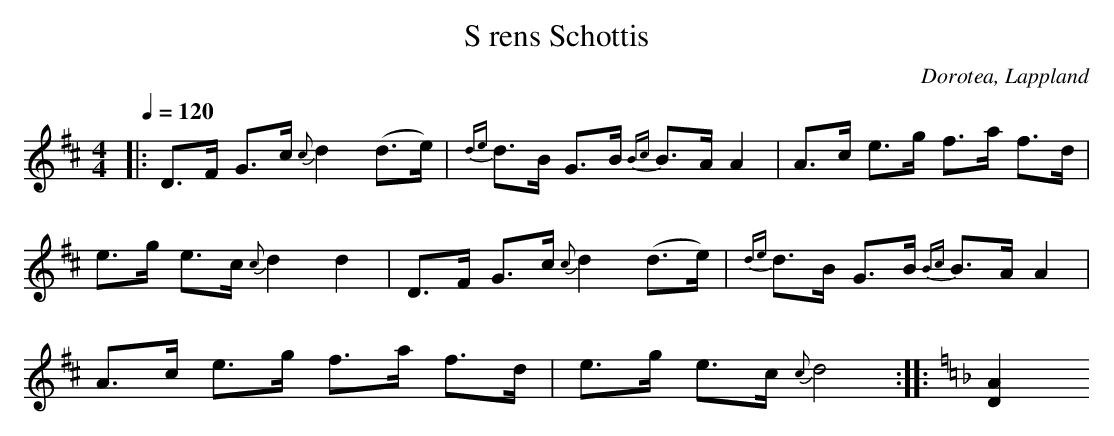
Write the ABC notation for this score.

X:1
T:S rens Schottis
O:Dorotea, Lappland
M:4/4
L:1/16
K:D
Q: 1/4=120
|: D3F G3c {c}d4 (d3e)  | {de}d3B G3B {Bc}B3A A4 | A3c e3g f3a f3d | e3g e3c {c}d4 d4| D3F G3c {c}d4 (d3e)  | {de}d3B G3B {Bc}B3A A4 | A3c e3g f3a f3d | e3g e3c {c}d8 :|: [K:Dm] [D4A4]
